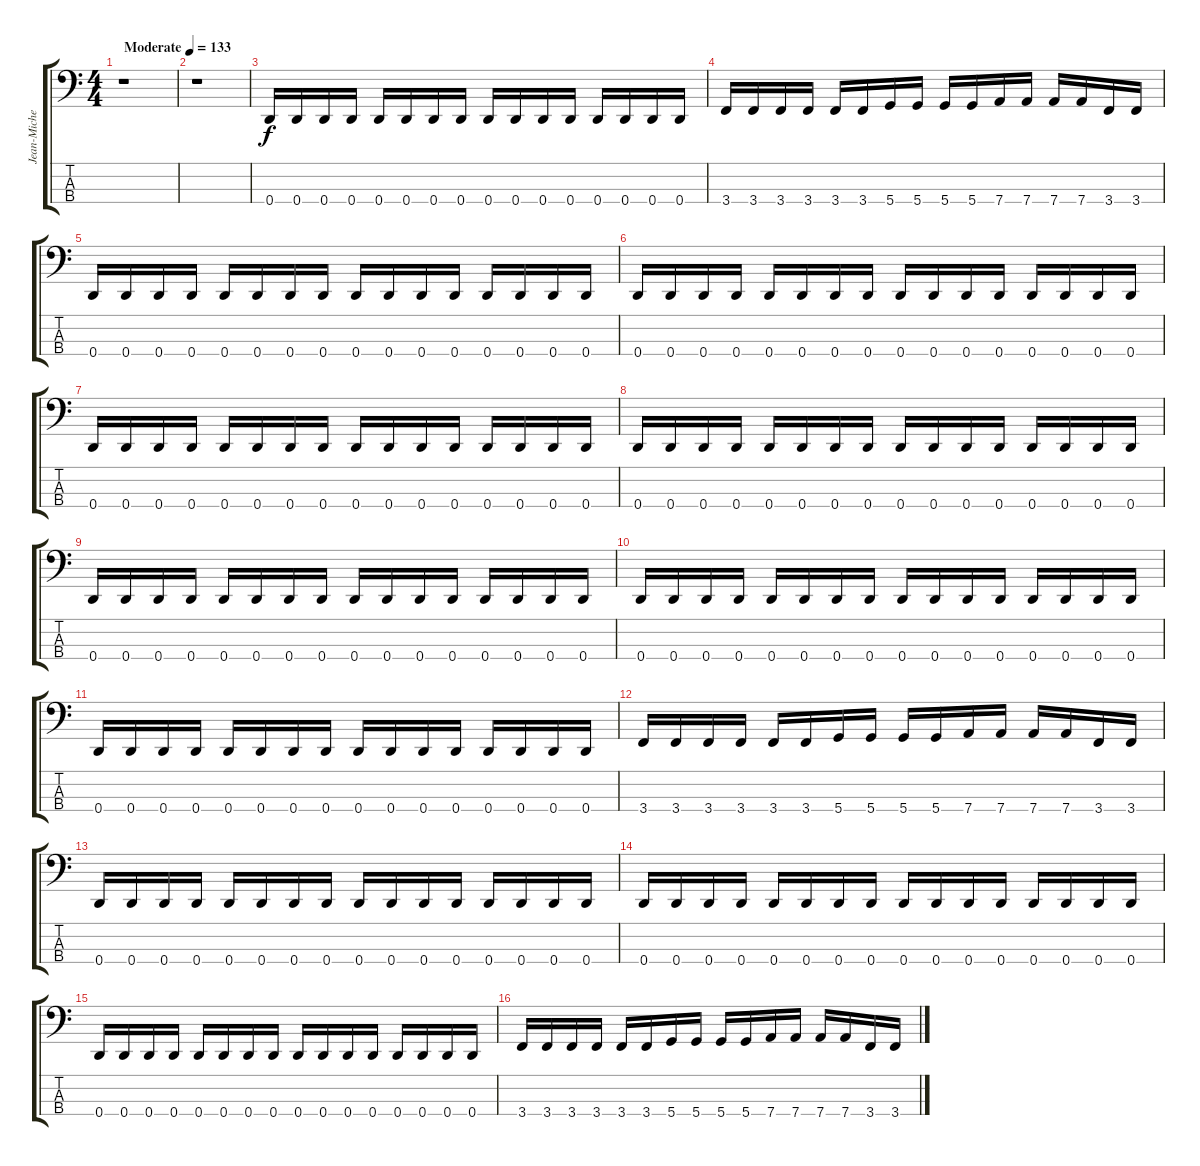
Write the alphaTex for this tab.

\track ("Jean-Michel" "Jean-Miche") {instrument electricbasspick}
\staff {score tabs}
\tuning (F2 C2 G1 D1) {hide}
\ts (4 4)
\tempo (133 "Moderate")
\clef f4
\ks c
r.1{dy f instrument electricbasspick} |
r.1 |
0.4.16 0.4.16 0.4.16 0.4.16 0.4.16 0.4.16 0.4.16 0.4.16 0.4.16 0.4.16 0.4.16 0.4.16 0.4.16 0.4.16 0.4.16 0.4.16 |
3.4.16 3.4.16 3.4.16 3.4.16 3.4.16 3.4.16 5.4.16 5.4.16 5.4.16 5.4.16 7.4.16 7.4.16 7.4.16 7.4.16 3.4.16 3.4.16 |
0.4.16 0.4.16 0.4.16 0.4.16 0.4.16 0.4.16 0.4.16 0.4.16 0.4.16 0.4.16 0.4.16 0.4.16 0.4.16 0.4.16 0.4.16 0.4.16 |
0.4.16 0.4.16 0.4.16 0.4.16 0.4.16 0.4.16 0.4.16 0.4.16 0.4.16 0.4.16 0.4.16 0.4.16 0.4.16 0.4.16 0.4.16 0.4.16 |
0.4.16 0.4.16 0.4.16 0.4.16 0.4.16 0.4.16 0.4.16 0.4.16 0.4.16 0.4.16 0.4.16 0.4.16 0.4.16 0.4.16 0.4.16 0.4.16 |
0.4.16 0.4.16 0.4.16 0.4.16 0.4.16 0.4.16 0.4.16 0.4.16 0.4.16 0.4.16 0.4.16 0.4.16 0.4.16 0.4.16 0.4.16 0.4.16 |
0.4.16 0.4.16 0.4.16 0.4.16 0.4.16 0.4.16 0.4.16 0.4.16 0.4.16 0.4.16 0.4.16 0.4.16 0.4.16 0.4.16 0.4.16 0.4.16 |
0.4.16 0.4.16 0.4.16 0.4.16 0.4.16 0.4.16 0.4.16 0.4.16 0.4.16 0.4.16 0.4.16 0.4.16 0.4.16 0.4.16 0.4.16 0.4.16 |
0.4.16 0.4.16 0.4.16 0.4.16 0.4.16 0.4.16 0.4.16 0.4.16 0.4.16 0.4.16 0.4.16 0.4.16 0.4.16 0.4.16 0.4.16 0.4.16 |
3.4.16 3.4.16 3.4.16 3.4.16 3.4.16 3.4.16 5.4.16 5.4.16 5.4.16 5.4.16 7.4.16 7.4.16 7.4.16 7.4.16 3.4.16 3.4.16 |
0.4.16 0.4.16 0.4.16 0.4.16 0.4.16 0.4.16 0.4.16 0.4.16 0.4.16 0.4.16 0.4.16 0.4.16 0.4.16 0.4.16 0.4.16 0.4.16 |
0.4.16 0.4.16 0.4.16 0.4.16 0.4.16 0.4.16 0.4.16 0.4.16 0.4.16 0.4.16 0.4.16 0.4.16 0.4.16 0.4.16 0.4.16 0.4.16 |
0.4.16 0.4.16 0.4.16 0.4.16 0.4.16 0.4.16 0.4.16 0.4.16 0.4.16 0.4.16 0.4.16 0.4.16 0.4.16 0.4.16 0.4.16 0.4.16 |
3.4.16 3.4.16 3.4.16 3.4.16 3.4.16 3.4.16 5.4.16 5.4.16 5.4.16 5.4.16 7.4.16 7.4.16 7.4.16 7.4.16 3.4.16 3.4.16
